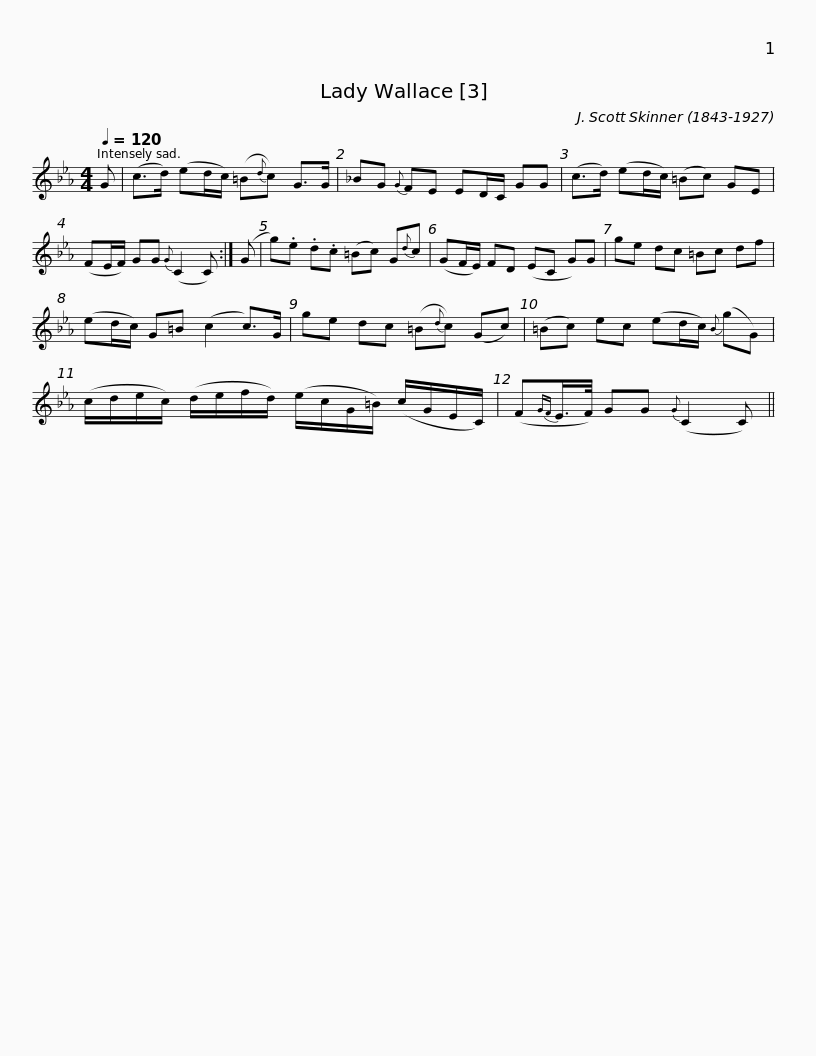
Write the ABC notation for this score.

X:1
L:1/8
Q:1/4=120
M:4/4
I:linebreak $
K:Cmin
V:1 treble
V:1
 G | (c>d) (ed/c/) (=B{d}c) G>G | _BG{G} FE ED/C/ GG | (c>d) (ed/c/) (=Bc) GE | (FE/F/) GG{G} (C2 C) :|$ %5
 (G | g).e .d.c (=Bc) G{d}c | (GF/E/) FD (EC G)G | ge dc =Bc df | (ed/c/) G=B (c2 c>)G |$ %10
 ge dc (=B{d}c) (Gc) | (=Bc) ec (ed/c/){B} (gG) | (c/d/e/c/) (d/e/f/d/) (e/c/G/=B/) (c/G/E/C/) |$ (F{GF}E/>F/) GG{G} (C2 C) || %14
